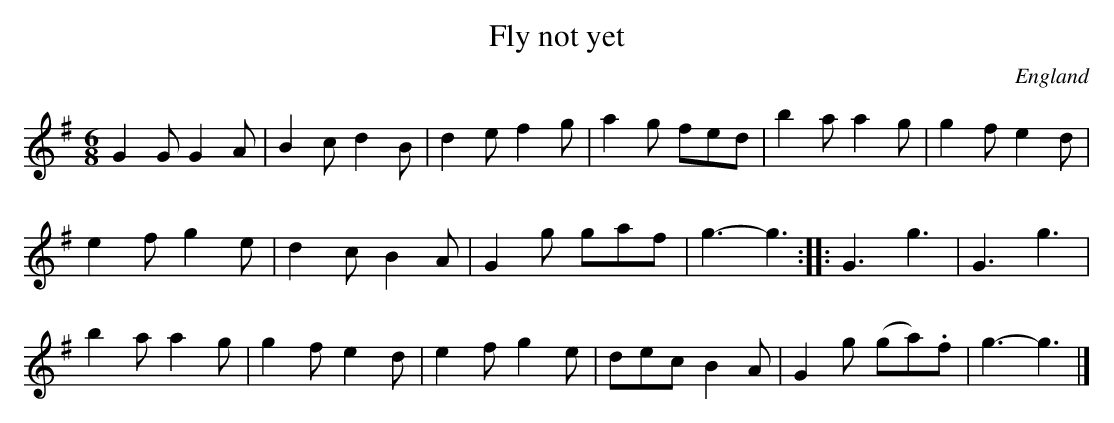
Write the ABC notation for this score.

X:1
T:Fly not yet
L:1/8
M:6/8
O:England
K:G
G2G G2A | B2c d2B | d2e f2g | a2g fed | b2a a2g | g2f e2d |
e2f g2e | d2c B2A | G2g gaf | g3-g3 ::  G3 g3 | G3 g3 |
b2a a2g | g2f e2d | e2f g2e | dec B2A | G2g (ga).f | g3-g3 |]
